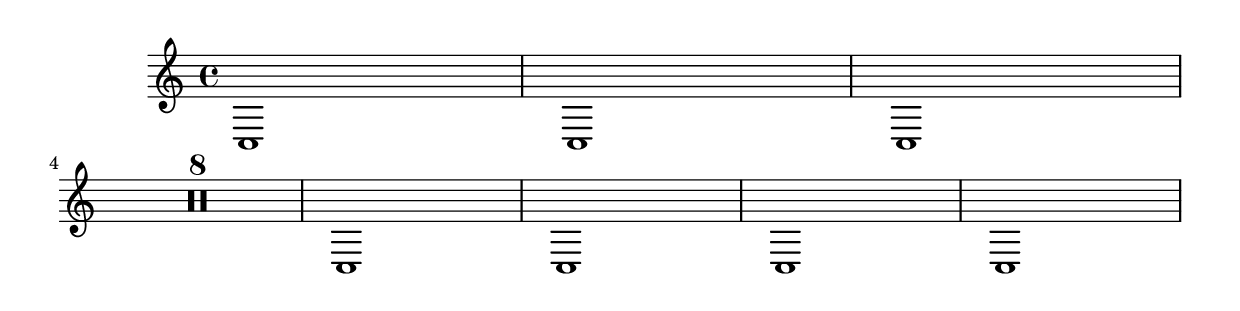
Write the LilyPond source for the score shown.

\version "1.7.18"


\score
{
	\notes { c1 c1 \property Score.skipBars = ##t c1 \break R1*8 c1 c1 c1 c1
	}
	\paper {

	}
}
%% new-chords-done %%
